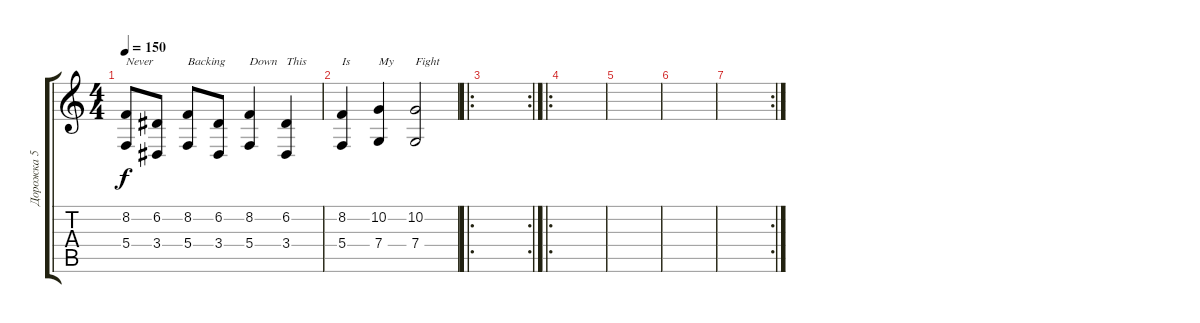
\track ("Дорожка 5" "Дорожка 5") {instrument violin}
\staff {score tabs}
\tuning (D4 A3 F3 C3 G2 C2) {hide}
\ts (4 4)
\tempo 150
\clef g2
\ks c
(8.2 5.4).8{txt "Never" dy f} (6.2 3.4).8 (8.2 5.4).8{txt "Backing"} (6.2 3.4).8 (8.2 5.4).4{txt "Down"} (6.2 3.4).4{txt "This"} |
(8.2 5.4).4{txt "Is"} (10.2 7.4).4{txt "My"} (10.2 7.4).2{txt "Fight"} |
\ro
\rc 2
|
\ro
|
|
|
\rc 2
